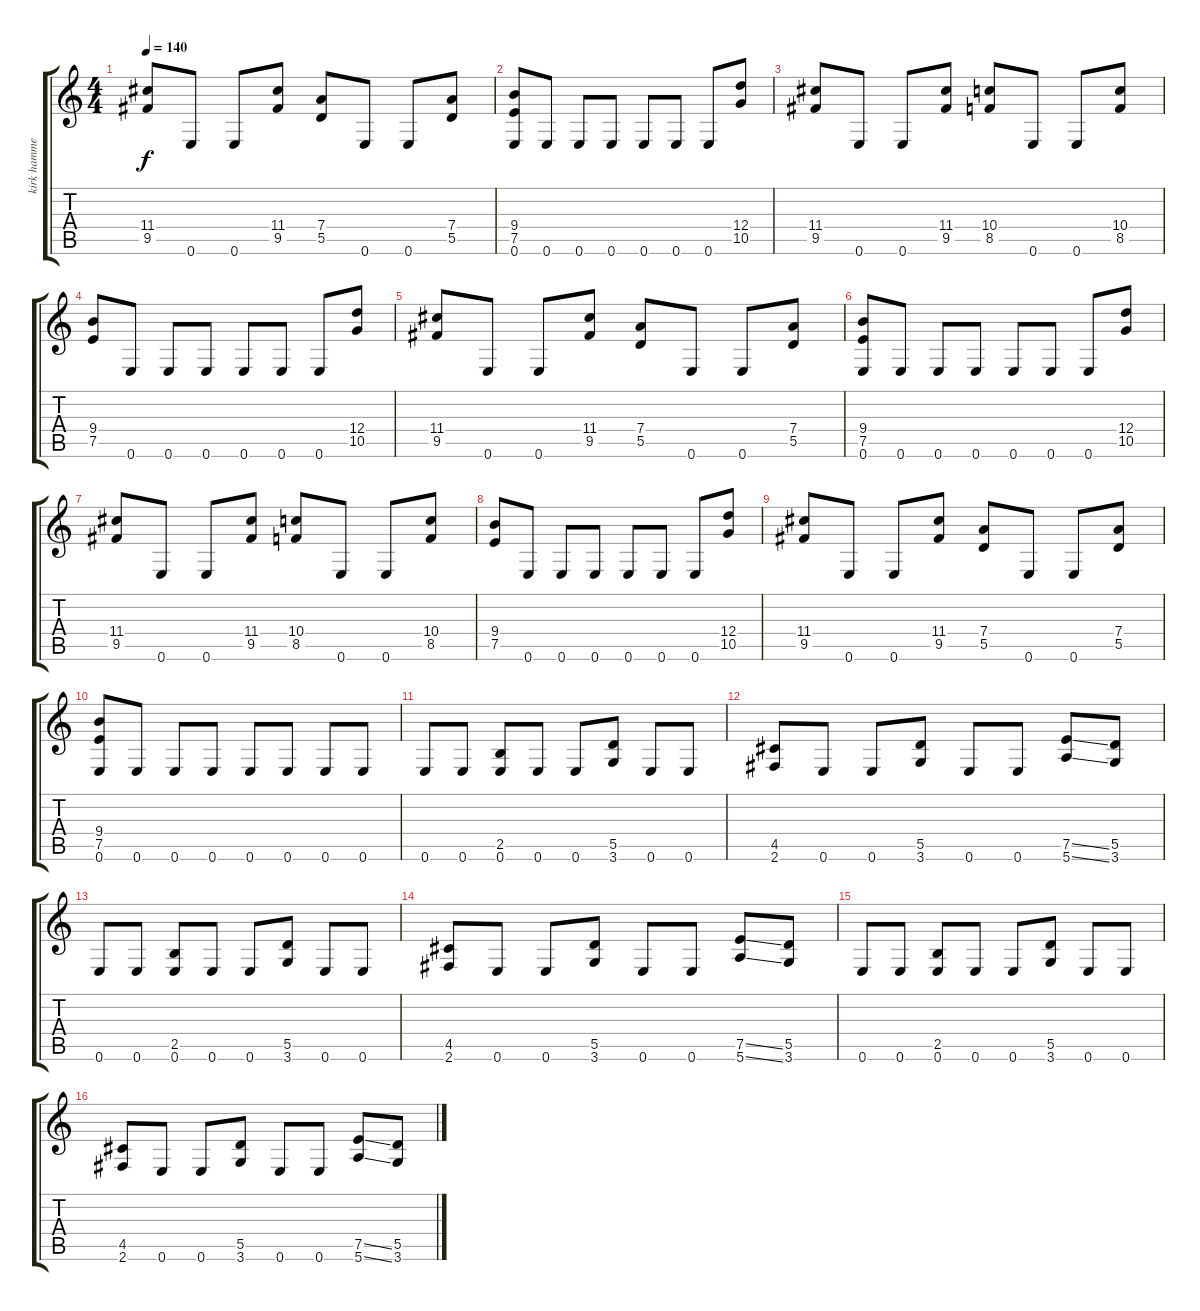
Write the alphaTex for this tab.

\track ("kirk hammett" "kirk hamme") {instrument distortionguitar}
\staff {score tabs}
\tuning (E4 B3 G3 D3 A2 E2) {hide}
\ts (4 4)
\tempo 140
\clef g2
\ks c
(11.4 9.5).8{dy f} 0.6.8 0.6.8 (11.4 9.5).8 (7.4 5.5).8 0.6.8 0.6.8 (7.4 5.5).8 |
(9.4 7.5 0.6).8 0.6.8 0.6.8 0.6.8 0.6.8 0.6.8 0.6.8 (12.4 10.5).8 |
(11.4 9.5).8 0.6.8 0.6.8 (11.4 9.5).8 (10.4 8.5).8 0.6.8 0.6.8 (10.4 8.5).8 |
(9.4 7.5).8 0.6.8 0.6.8 0.6.8 0.6.8 0.6.8 0.6.8 (12.4 10.5).8 |
(11.4 9.5).8 0.6.8 0.6.8 (11.4 9.5).8 (7.4 5.5).8 0.6.8 0.6.8 (7.4 5.5).8 |
(9.4 7.5 0.6).8 0.6.8 0.6.8 0.6.8 0.6.8 0.6.8 0.6.8 (12.4 10.5).8 |
(11.4 9.5).8 0.6.8 0.6.8 (11.4 9.5).8 (10.4 8.5).8 0.6.8 0.6.8 (10.4 8.5).8 |
(9.4 7.5).8 0.6.8 0.6.8 0.6.8 0.6.8 0.6.8 0.6.8 (12.4 10.5).8 |
(11.4 9.5).8 0.6.8 0.6.8 (11.4 9.5).8 (7.4 5.5).8 0.6.8 0.6.8 (7.4 5.5).8 |
(9.4 7.5 0.6).8 0.6.8 0.6.8 0.6.8 0.6.8 0.6.8 0.6.8 0.6.8 |
0.6.8 0.6.8 (2.5 0.6).8 0.6.8 0.6.8 (5.5 3.6).8 0.6.8 0.6.8 |
(4.5 2.6).8 0.6.8 0.6.8 (5.5 3.6).8 0.6.8 0.6.8 (7.5{ss} 5.6{ss}).8 (5.5 3.6).8 |
0.6.8 0.6.8 (2.5 0.6).8 0.6.8 0.6.8 (5.5 3.6).8 0.6.8 0.6.8 |
(4.5 2.6).8 0.6.8 0.6.8 (5.5 3.6).8 0.6.8 0.6.8 (7.5{ss} 5.6{ss}).8 (5.5 3.6).8 |
0.6.8 0.6.8 (2.5 0.6).8 0.6.8 0.6.8 (5.5 3.6).8 0.6.8 0.6.8 |
(4.5 2.6).8 0.6.8 0.6.8 (5.5 3.6).8 0.6.8 0.6.8 (7.5{ss} 5.6{ss}).8 (5.5 3.6).8
